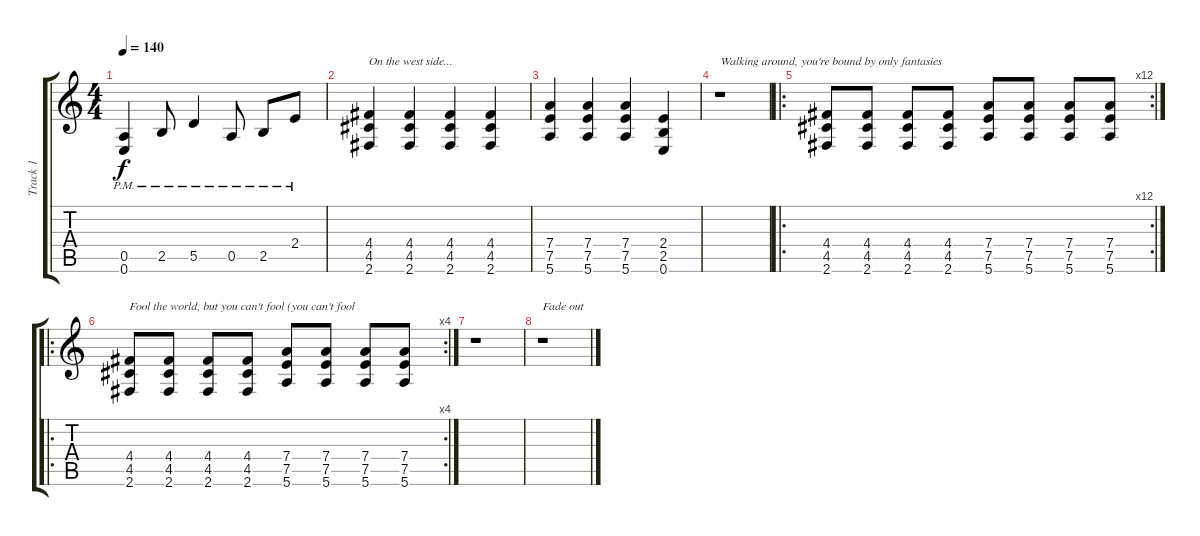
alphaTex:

\track ("Track 1" "Track 1") {instrument overdrivenguitar}
\staff {score tabs}
\tuning (E4 B3 G3 D3 A2 E2) {hide}
\ts (4 4)
\tempo 140
\clef g2
\ks c
(0.5 0.6{pm}).4{dy f} 2.5{pm}.8 5.5{pm}.4 0.5{pm}.8 2.5{pm}.8 2.4{pm}.8 |
(4.4 4.5 2.6).4{txt "On the west side..."} (4.4 4.5 2.6).4 (4.4 4.5 2.6).4 (4.4 4.5 2.6).4 |
(7.4 7.5 5.6).4 (7.4 7.5 5.6).4 (7.4 7.5 5.6).4 (2.4 2.5 0.6).4 |
r.1{txt "Walking around, you're bound by only fantasies"} |
\ro
\rc 12
(4.4 4.5 2.6).8 (4.4 4.5 2.6).8 (4.4 4.5 2.6).8 (4.4 4.5 2.6).8 (7.4 7.5 5.6).8 (7.4 7.5 5.6).8 (7.4 7.5 5.6).8 (7.4 7.5 5.6).8 |
\ro
\rc 4
(4.4 4.5 2.6).8{txt "Fool the world, but you can't fool (you can't fool"} (4.4 4.5 2.6).8 (4.4 4.5 2.6).8 (4.4 4.5 2.6).8 (7.4 7.5 5.6).8 (7.4 7.5 5.6).8 (7.4 7.5 5.6).8 (7.4 7.5 5.6).8 |
r.1 |
r.1{txt "Fade out"}
